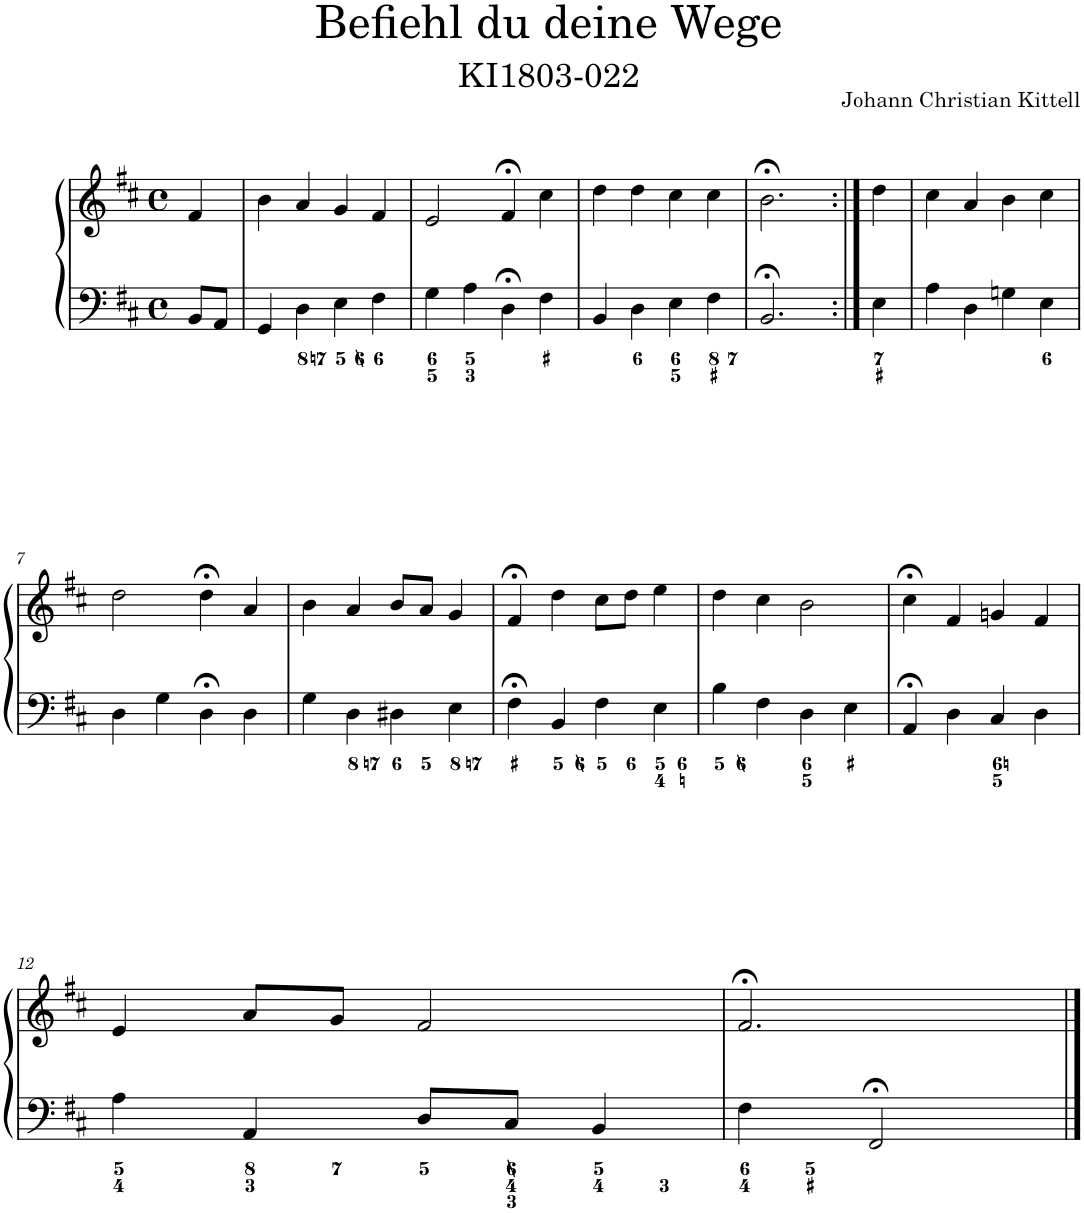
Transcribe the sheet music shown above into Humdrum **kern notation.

**kern	**kern
*part1	*part1
*staff2	*staff1
*I"Piano	*
*I'Pno.	*
*clefF4	*clefG2
*k[f#c#]	*k[f#c#]
*M4/4	*M4/4
*met(c)	*met(c)
=	=
8BB/L	4f#/
8AA/J	.
=1	=1
4GG/	4b\
4D\	4a/
4E\	4g/
4F#\	4f#/
=2	=2
4G\	2e/
4A\	.
4D;<\	4f#;</
4F#\	4cc#\
=3	=3
4BB/	4dd\
4D\	4dd\
4E\	4cc#\
4F#\	4cc#\
=4	=4
2.BB;</	2.b;<\
=5:|!	=5:|!
4E\	4dd\
=6	=6
4A\	4cc#\
4D\	4a/
4Gn\	4b\
4E\	4cc#\
!!LO:LB:g=z
=7	=7
4D\	2dd\
4G\	.
4D;<\	4dd;<\
4D\	4a/
=8	=8
4G\	4b\
4D\	4a/
4D#X\	8b/L
.	8a/J
4E\	4g/
=9	=9
4F#;<\	4f#;</
4BB/	4dd\
4F#\	8cc#\L
.	8dd\J
4E\	4ee\
=10	=10
4B\	4dd\
4F#\	4cc#\
4D\	2b\
4E\	.
=11	=11
4AA;</	4cc#;<\
4D\	4f#/
4C#/	4gn/
4D\	4f#/
!!LO:LB:g=z
=12	=12
4A\	4e/
4AA/	8a/L
.	8g/J
8D/L	2f#/
8C#/J	.
4BB/	.
=13	=13
4F#\	2.f#;</
2FF#;</	.
==	==
*-	*-
